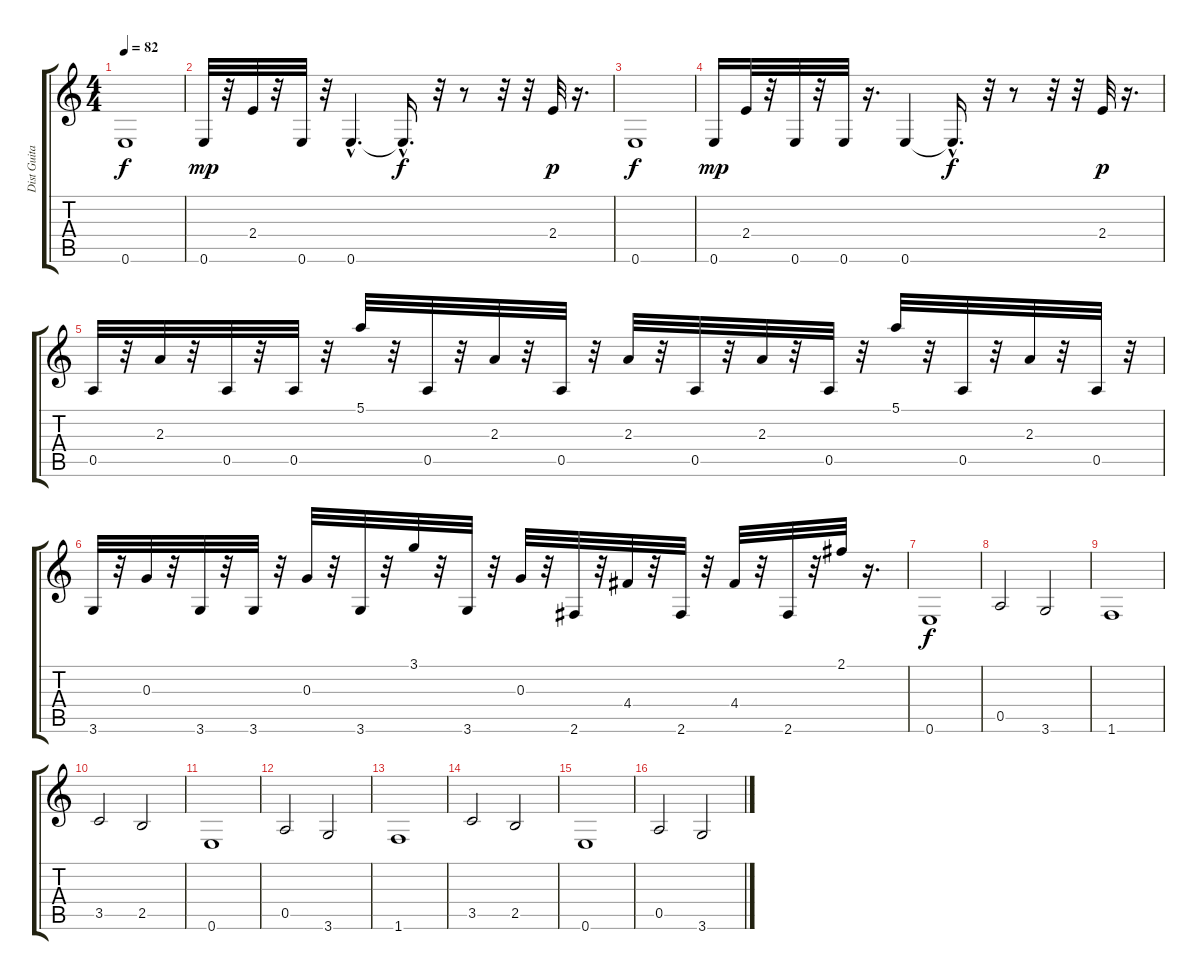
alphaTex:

\track ("Dist Guitar" "Dist Guita") {instrument distortionguitar}
\staff {score tabs}
\tuning (E4 B3 G3 D3 A2 E2) {hide}
\ts (4 4)
\tempo 82
\clef g2
\ks c
0.6.1{dy f} |
0.6.32{dy mp} r.32 2.4.32 r.32 0.6.32 r.32 0.6{hac}.4{d} 0.6{hac t}.16{d dy f} r.32 r.8 r.32 r.32 2.4.32{dy p} r.16{d} |
0.6.1{dy f} |
0.6.16{dy mp} 2.4.32 r.32 0.6.32 r.32 0.6.32 r.16{d} 0.6.4 0.6{hac t}.16{d dy f} r.32 r.8 r.32 r.32 2.4.32{dy p} r.16{d} |
0.5.32 r.32 2.3.32 r.32 0.5.32 r.32 0.5.32 r.32 5.1.32 r.32 0.5.32 r.32 2.3.32 r.32 0.5.32 r.32 2.3.32 r.32 0.5.32 r.32 2.3.32 r.32 0.5.32 r.32 5.1.32 r.32 0.5.32 r.32 2.3.32 r.32 0.5.32 r.32 |
3.6.32 r.32 0.3.32 r.32 3.6.32 r.32 3.6.32 r.32 0.3.32 r.32 3.6.32 r.32 3.1.32 r.32 3.6.32 r.32 0.3.32 r.32 2.6.32 r.32 4.4.32 r.32 2.6.32 r.32 4.4.32 r.32 2.6.32 r.32 2.1.32 r.16{d} |
0.6.1{dy f} |
0.5.2 3.6.2 |
1.6.1 |
3.5.2 2.5.2 |
0.6.1 |
0.5.2 3.6.2 |
1.6.1 |
3.5.2 2.5.2 |
0.6.1 |
0.5.2 3.6.2
